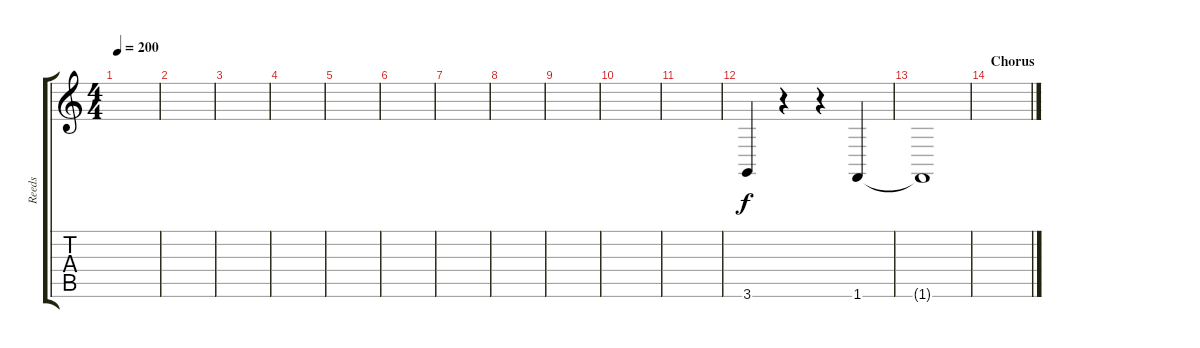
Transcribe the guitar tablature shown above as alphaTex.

\track ("Reeds" "Reeds") {instrument baritonesax}
\staff {score tabs}
\tuning (E4 B3 G3 D3 A2 E2) {hide}
\ts (4 4)
\tempo 200
\clef g2
\ks c
|
|
|
|
|
|
|
|
|
|
|
3.6.4 r.4 r.4 1.6.4 |
1.6{t}.1 |
\section ("" "Chorus")
